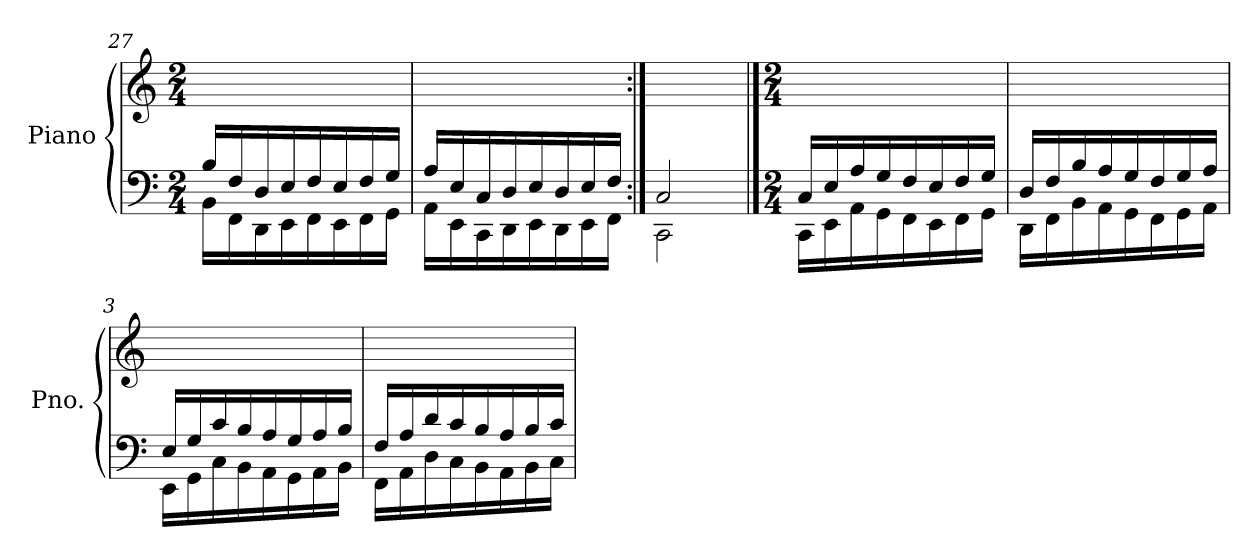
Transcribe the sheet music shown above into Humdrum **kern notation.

**kern	**kern
*part1	*part1
*staff2	*staff1
*I"Piano	*
*I'Pno.	*
*clefF4	*clefG2
*k[]	*k[]
*M2/4	*M2/4
=27	=27
*^	*
16B/LL	16BB\LL	2ryy
16F/	16FF\	.
16D/	16DD\	.
16E/	16EE\	.
16F/	16FF\	.
16E/	16EE\	.
16F/	16FF\	.
16G/JJ	16GG\JJ	.
=28	=28	=28
16A/LL	16AA\LL	2ryy
16E/	16EE\	.
16C/	16CC\	.
16D/	16DD\	.
16E/	16EE\	.
16D/	16DD\	.
16E/	16EE\	.
16F/JJ	16FF\JJ	.
=29:|!	=29:|!	=29:|!
2C/	2CC\	2ryy
!!LO:PB:g=z
==1	==1	==1
*M2/4	*	*M2/4
16C/LL	16CC\LL	2ryy
16E/	16EE\	.
16A/	16AA\	.
16G/	16GG\	.
16F/	16FF\	.
16E/	16EE\	.
16F/	16FF\	.
16G/JJ	16GG\JJ	.
=2	=2	=2
16D/LL	16DD\LL	2ryy
16F/	16FF\	.
16B/	16BB\	.
16A/	16AA\	.
16G/	16GG\	.
16F/	16FF\	.
16G/	16GG\	.
16A/JJ	16AA\JJ	.
=3	=3	=3
16E/LL	16EE\LL	2ryy
16G/	16GG\	.
16c/	16C\	.
16B/	16BB\	.
16A/	16AA\	.
16G/	16GG\	.
16A/	16AA\	.
16B/JJ	16BB\JJ	.
=4	=4	=4
16F/LL	16FF\LL	2ryy
16A/	16AA\	.
16d/	16D\	.
16c/	16C\	.
16B/	16BB\	.
16A/	16AA\	.
16B/	16BB\	.
16c/JJ	16C\JJ	.
*v	*v	*
=	=
*-	*-
